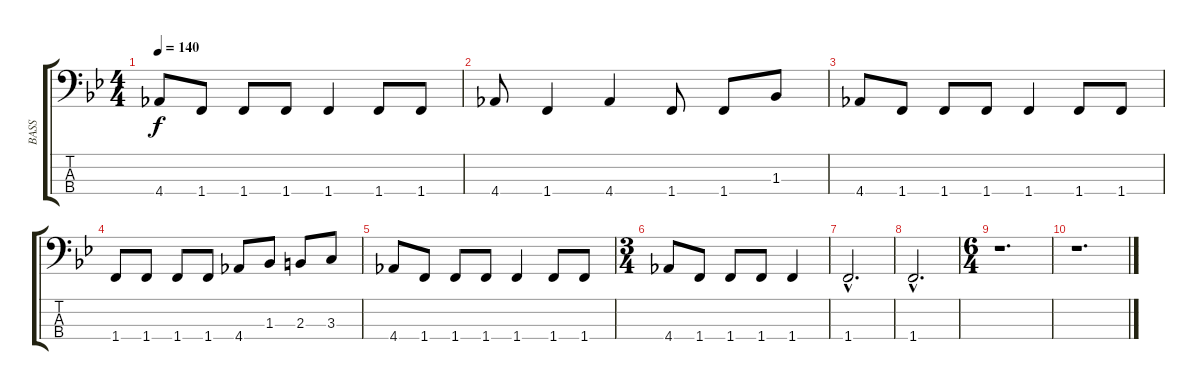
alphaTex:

\track ("BASS" "BASS") {instrument electricbassfinger}
\staff {score tabs}
\tuning (G2 D2 A1 E1) {hide}
\ts (4 4)
\tempo 140
\clef f4
\ks bb
4.4.8{dy f} 1.4.8 1.4.8 1.4.8 1.4.4 1.4.8 1.4.8 |
4.4.8 1.4.4 4.4.4 1.4.8 1.4.8 1.3.8 |
4.4.8 1.4.8 1.4.8 1.4.8 1.4.4 1.4.8 1.4.8 |
1.4.8 1.4.8 1.4.8 1.4.8 4.4.8 1.3.8 2.3.8 3.3.8 |
4.4.8 1.4.8 1.4.8 1.4.8 1.4.4 1.4.8 1.4.8 |
\ts (3 4)
4.4.8 1.4.8 1.4.8 1.4.8 1.4.4 |
1.4{hac}.2{d} |
1.4{hac}.2{d} |
\ts (6 4)
r.1{d} |
r.1{d}
